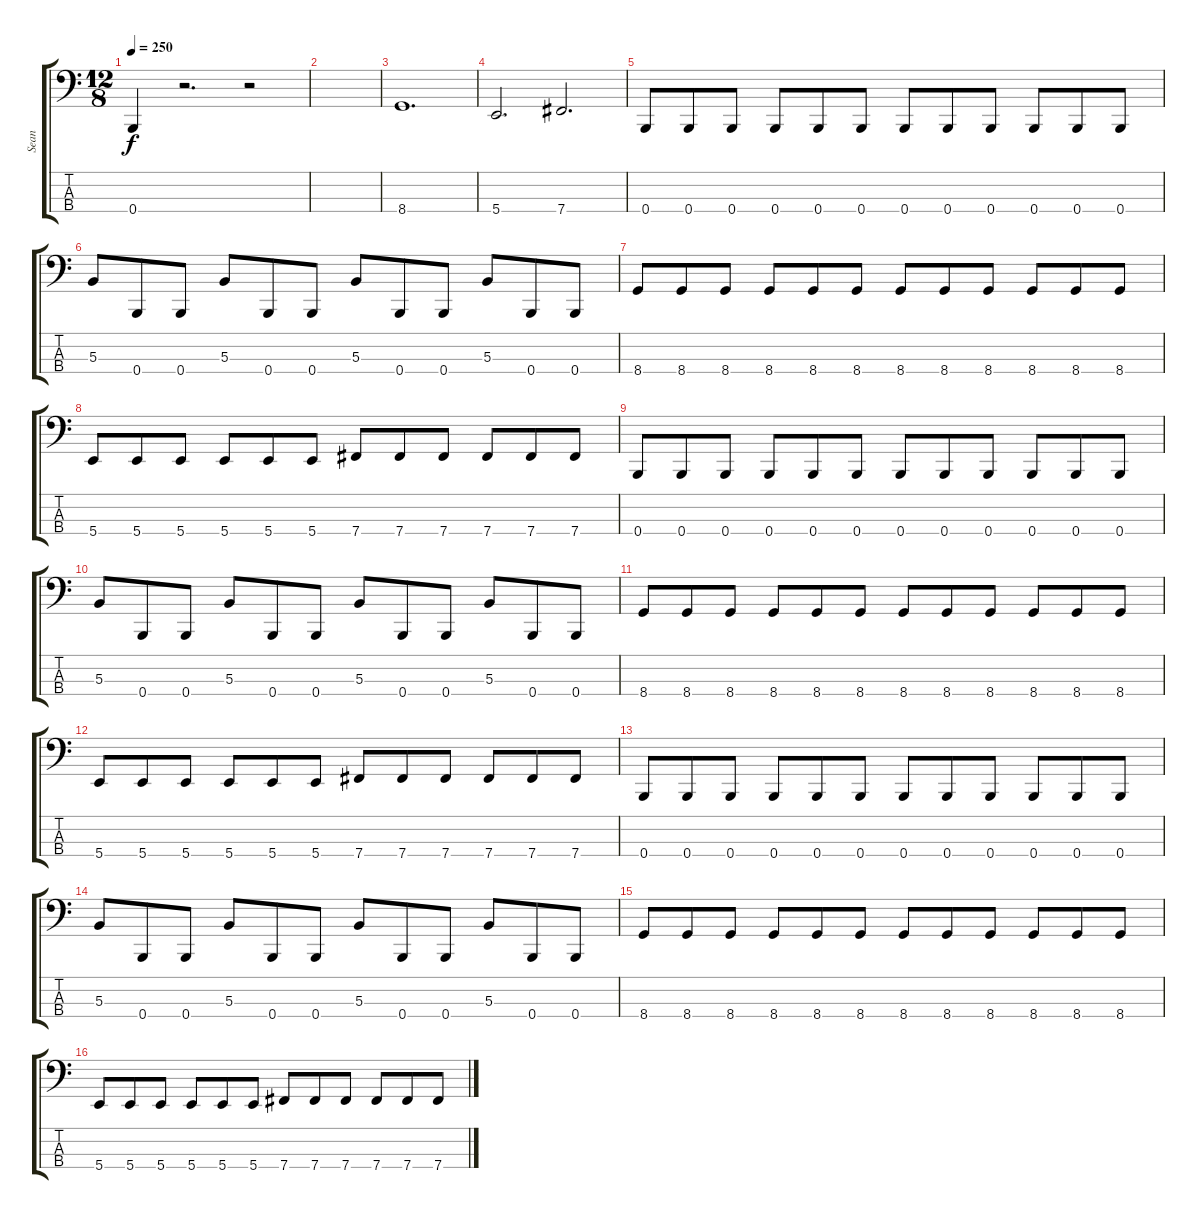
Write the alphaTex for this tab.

\track ("Sean" "Sean") {instrument electricbasspick}
\staff {score tabs}
\tuning (E2 B1 Gb1 B0) {hide}
\ts (12 8)
\tempo 250
\clef f4
\ks c
0.4.4{dy f} r.2{d} r.2 |
|
8.4.1{d} |
5.4.2{d} 7.4.2{d} |
0.4.8 0.4.8 0.4.8 0.4.8 0.4.8 0.4.8 0.4.8 0.4.8 0.4.8 0.4.8 0.4.8 0.4.8 |
5.3.8 0.4.8 0.4.8 5.3.8 0.4.8 0.4.8 5.3.8 0.4.8 0.4.8 5.3.8 0.4.8 0.4.8 |
8.4.8 8.4.8 8.4.8 8.4.8 8.4.8 8.4.8 8.4.8 8.4.8 8.4.8 8.4.8 8.4.8 8.4.8 |
5.4.8 5.4.8 5.4.8 5.4.8 5.4.8 5.4.8 7.4.8 7.4.8 7.4.8 7.4.8 7.4.8 7.4.8 |
0.4.8 0.4.8 0.4.8 0.4.8 0.4.8 0.4.8 0.4.8 0.4.8 0.4.8 0.4.8 0.4.8 0.4.8 |
5.3.8 0.4.8 0.4.8 5.3.8 0.4.8 0.4.8 5.3.8 0.4.8 0.4.8 5.3.8 0.4.8 0.4.8 |
8.4.8 8.4.8 8.4.8 8.4.8 8.4.8 8.4.8 8.4.8 8.4.8 8.4.8 8.4.8 8.4.8 8.4.8 |
5.4.8 5.4.8 5.4.8 5.4.8 5.4.8 5.4.8 7.4.8 7.4.8 7.4.8 7.4.8 7.4.8 7.4.8 |
0.4.8 0.4.8 0.4.8 0.4.8 0.4.8 0.4.8 0.4.8 0.4.8 0.4.8 0.4.8 0.4.8 0.4.8 |
5.3.8 0.4.8 0.4.8 5.3.8 0.4.8 0.4.8 5.3.8 0.4.8 0.4.8 5.3.8 0.4.8 0.4.8 |
8.4.8 8.4.8 8.4.8 8.4.8 8.4.8 8.4.8 8.4.8 8.4.8 8.4.8 8.4.8 8.4.8 8.4.8 |
5.4.8 5.4.8 5.4.8 5.4.8 5.4.8 5.4.8 7.4.8 7.4.8 7.4.8 7.4.8 7.4.8 7.4.8
